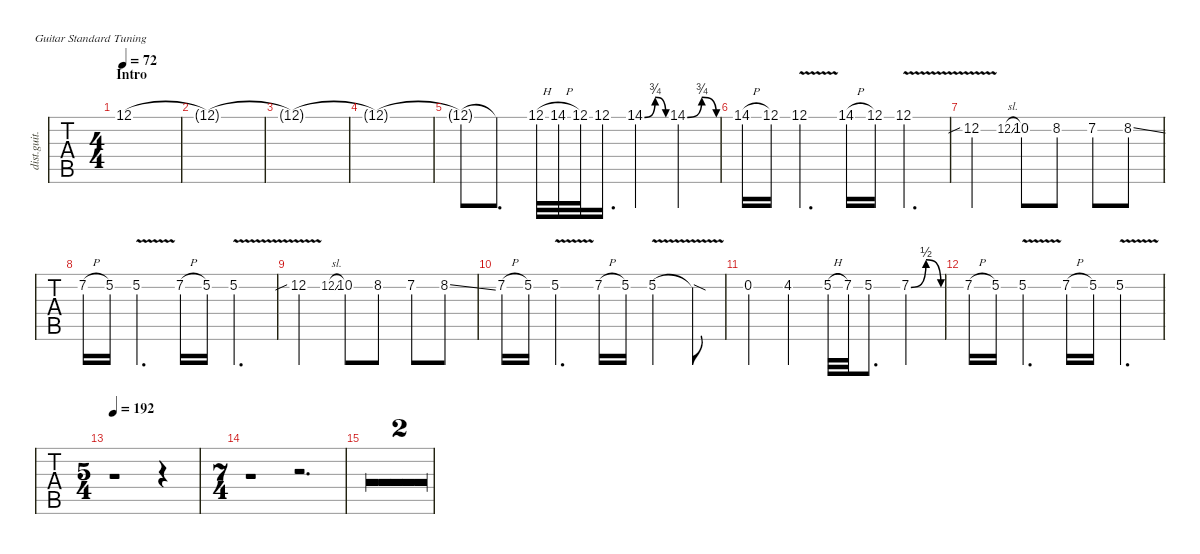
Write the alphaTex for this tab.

\defaultSystemsLayout 4
\hideDynamics
\bracketExtendMode nobrackets
\otherSystemsTrackNameOrientation horizontal
\track ("Intro Guitar 3" "dist.guit.") {defaultSystemsLayout 4 multiBarRest instrument distortionguitar}
\staff {tabs}
\tuning (E4 B3 G3 D3 A2 E2)
\ts (4 4)
\beaming (8 2 2 2 2)
\section ("" "Intro")
\tempo 72
\clef g2
\ks c
12.1.1{dy mf instrument distortionguitar} |
12.1{t}.1 |
12.1{t}.1 |
12.1{t}.1 |
12.1{t}.8 12.1{t}.8{d} 12.1{h}.32 14.1{h acc #}.32 12.1.32 12.1.16{d} 14.1{be (bendrelease 27 0 31.799999999999997 3 41.4 3 49.8 0) acc #}.4 14.1{be (bendrelease 27 0 32.4 3 41.4 3 49.8 0) acc #}.4 |
14.1{h acc #}.16 12.1.16 12.1{v}.4{d} 14.1{h acc #}.16 12.1.16 12.1{v}.4{d} |
12.2{v sib}.2 12.2{sl}.8{gr onbeat} 10.2.8 8.2.8 7.2{acc #}.8 8.2{ss}.8 |
7.2{h acc #}.16 5.2.16 5.2{v}.4{d} 7.2{h acc #}.16 5.2.16 5.2{v}.4{d} |
12.2{v sib}.2 12.2{sl}.8{gr onbeat} 10.2.8 8.2.8 7.2{acc #}.8 8.2{ss}.8 |
7.2{h acc #}.16 5.2.16 5.2{v}.4{d} 7.2{h acc #}.16 5.2.16 5.2{v}.4 5.2{v sod t}.8 |
0.2.4 4.2{acc #}.4 5.2{h}.32 7.2{acc #}.32 5.2.8{d} 7.2{be (bendrelease 23.4 0 30 2 40.8 2 47.4 0) acc #}.4 |
7.2{h acc #}.16 5.2.16 5.2{v}.4{d} 7.2{h acc #}.16 5.2.16 5.2{v}.4{d} |
\ts (5 4)
\beaming (8 6 4)
\tempo 192
r.1 r.4 |
\ts (7 4)
\beaming (8 6 4 4)
r.1 r.2{d} |
r.1 r.2{d} |
r.1 r.2{d}
